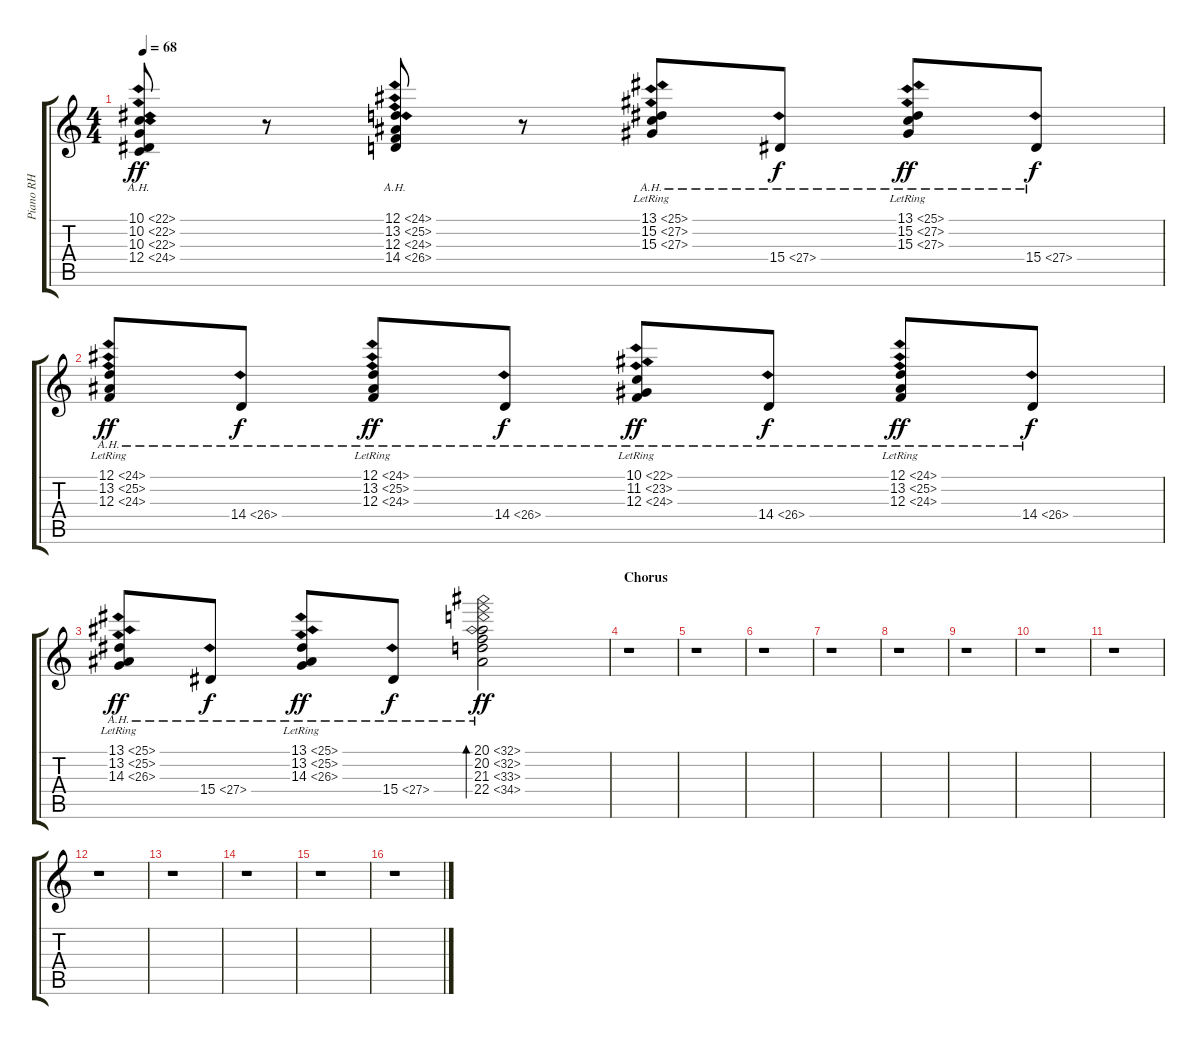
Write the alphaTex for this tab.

\track ("Piano RH" "Piano RH") {instrument brightacousticpiano}
\staff {score tabs}
\tuning (D4 A3 F3 C3 G2 D2) {hide}
\ts (4 4)
\tempo 68
\clef g2
\ks c
(10.1{ah 12} 10.2{ah 12} 10.3{ah 12} 12.4{ah 12}).8{dy ff} r.8 (12.1{ah 12} 13.2{ah 12} 12.3{ah 12} 14.4{ah 12}).8 r.8 (13.1{ah 12 lr} 15.2{ah 12 lr} 15.3{ah 12 lr}).8 15.4{ah 12}.8{dy f} (13.1{ah 12 lr} 15.2{ah 12 lr} 15.3{ah 12 lr}).8{dy ff} 15.4{ah 12}.8{dy f} |
(12.1{ah 12 lr} 13.2{ah 12 lr} 12.3{ah 12 lr}).8{dy ff} 14.4{ah 12}.8{dy f} (12.1{ah 12 lr} 13.2{ah 12 lr} 12.3{ah 12 lr}).8{dy ff} 14.4{ah 12}.8{dy f} (10.1{ah 12 lr} 11.2{ah 12 lr} 12.3{ah 12 lr}).8{dy ff} 14.4{ah 12}.8{dy f} (12.1{ah 12 lr} 13.2{ah 12 lr} 12.3{ah 12 lr}).8{dy ff} 14.4{ah 12}.8{dy f} |
(13.1{ah 12 lr} 13.2{ah 12 lr} 14.3{ah 12 lr}).8{dy ff} 15.4{ah 12}.8{dy f} (13.1{ah 12 lr} 13.2{ah 12 lr} 14.3{ah 12 lr}).8{dy ff} 15.4{ah 12}.8{dy f} (20.1{ah 12} 20.2{ah 12} 21.3{ah 12} 22.4{ah 12}).2{bd 120 dy ff} |
\section ("" "Chorus")
r.1 |
r.1 |
r.1 |
r.1 |
r.1 |
r.1 |
r.1 |
r.1 |
r.1 |
r.1 |
r.1 |
r.1 |
r.1
